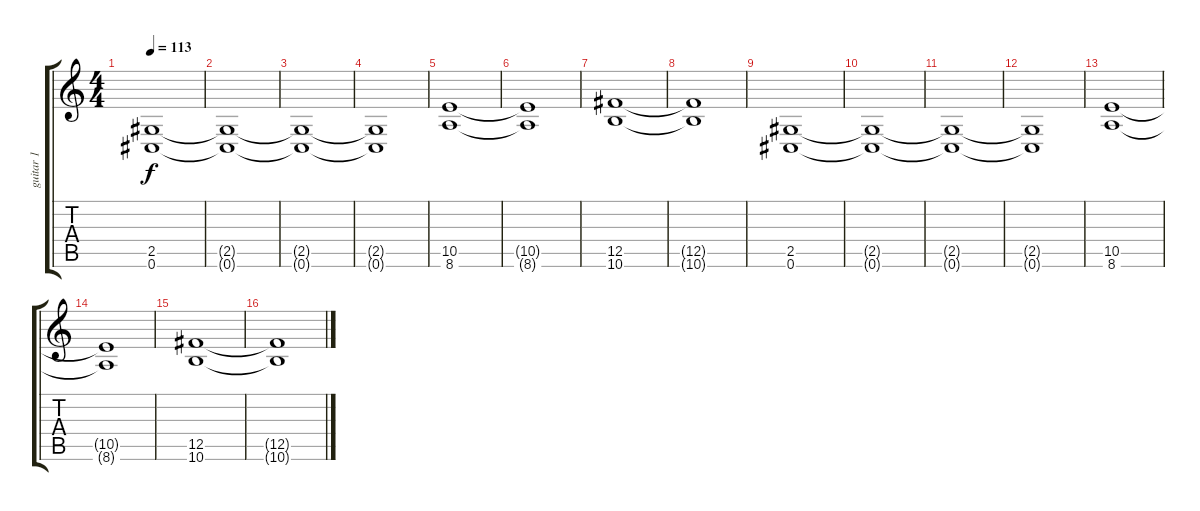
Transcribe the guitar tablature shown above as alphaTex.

\track ("guitar 1" "guitar 1") {instrument distortionguitar}
\staff {score tabs}
\tuning (Db4 Ab3 E3 B2 Gb2 Db2) {hide}
\ts (4 4)
\tempo 113
\clef g2
\ks c
(2.5 0.6).1{dy f} |
(2.5{t} 0.6{t}).1 |
(2.5{t} 0.6{t}).1 |
(2.5{t} 0.6{t}).1 |
(10.5 8.6).1 |
(10.5{t} 8.6{t}).1 |
(12.5 10.6).1 |
(12.5{t} 10.6{t}).1 |
(2.5 0.6).1 |
(2.5{t} 0.6{t}).1 |
(2.5{t} 0.6{t}).1 |
(2.5{t} 0.6{t}).1 |
(10.5 8.6).1 |
(10.5{t} 8.6{t}).1 |
(12.5 10.6).1 |
(12.5{t} 10.6{t}).1
